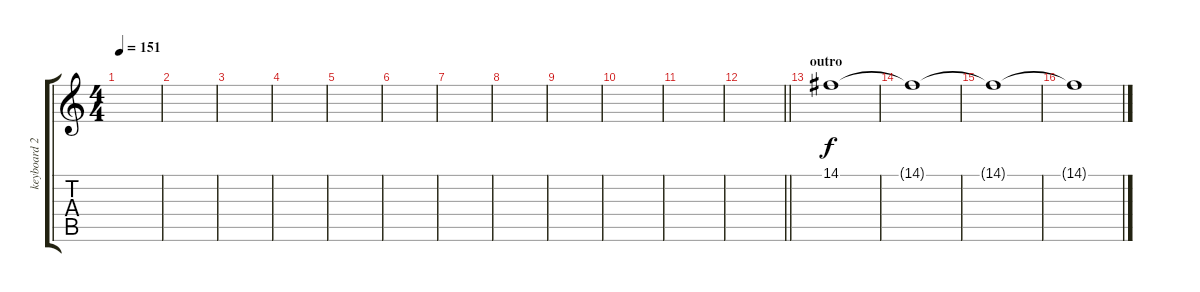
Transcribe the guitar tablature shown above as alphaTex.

\track ("keyboard 2" "keyboard 2") {instrument stringensemble1}
\staff {score tabs}
\tuning (E4 B3 G3 D3 A2 E2) {hide}
\ts (4 4)
\tempo 151
\clef g2
\ks c
|
|
|
|
|
|
|
|
|
|
|
\barLineRight lightlight
|
\section ("" "outro")
14.1.1{balance 16} |
14.1{t}.1 |
14.1{t}.1 |
14.1{t}.1
